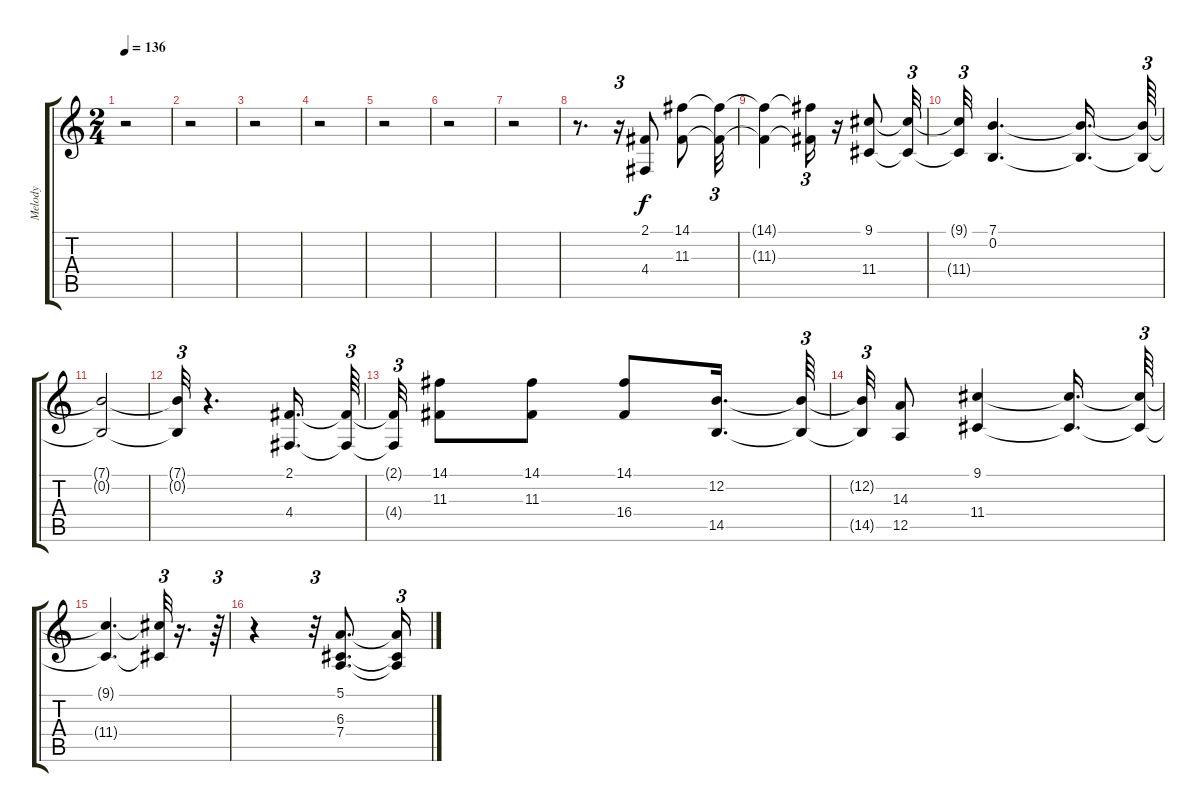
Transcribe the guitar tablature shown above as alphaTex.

\track ("Melody" "Melody") {instrument altosax}
\staff {score tabs}
\tuning (E4 B3 G3 D3 A2 E2) {hide}
\ts (2 4)
\tempo 136
\clef g2
\ks c
r.2{dy f} |
r.2 |
r.2 |
r.2 |
r.2 |
r.2 |
r.2 |
r.8{d} r.16{tu (3 2)} (2.1 4.4).8 (14.1 11.3).8 (14.1{t} 11.3{t}).32{tu (3 2)} |
(14.1{t} 11.3{t}).4 (14.1{t} 11.3{t}).16{tu (3 2)} r.16 (9.1 11.4).8 (9.1{t} 11.4{t}).32{tu (3 2)} |
(9.1{t} 11.4{t}).32{tu (3 2)} (7.1 0.2).4{d} (7.1{t} 0.2{t}).16{d} (7.1{t} 0.2{t}).64{tu (3 2)} |
(7.1{t} 0.2{t}).2 |
(7.1{t} 0.2{t}).32{tu (3 2)} r.4{d} (2.1 4.4).16{d} (2.1{t} 4.4{t}).64{tu (3 2)} |
(2.1{t} 4.4{t}).32{tu (3 2)} (14.1 11.3).8 (14.1 11.3).8 (14.1 16.4).8 (12.2 14.5).16{d} (12.2{t} 14.5{t}).64{tu (3 2)} |
(12.2{t} 14.5{t}).32{tu (3 2)} (14.3 12.5).8 (9.1 11.4).4 (9.1{t} 11.4{t}).16{d} (9.1{t} 11.4{t}).64{tu (3 2)} |
(9.1{t} 11.4{t}).4{d} (9.1{t} 11.4{t}).32{tu (3 2)} r.16{d} r.64{tu (3 2)} |
r.4 r.32{tu (3 2)} (5.1 6.3 7.4).8{d} (5.1{t} 6.3{t} 7.4{t}).16{tu (3 2)}
